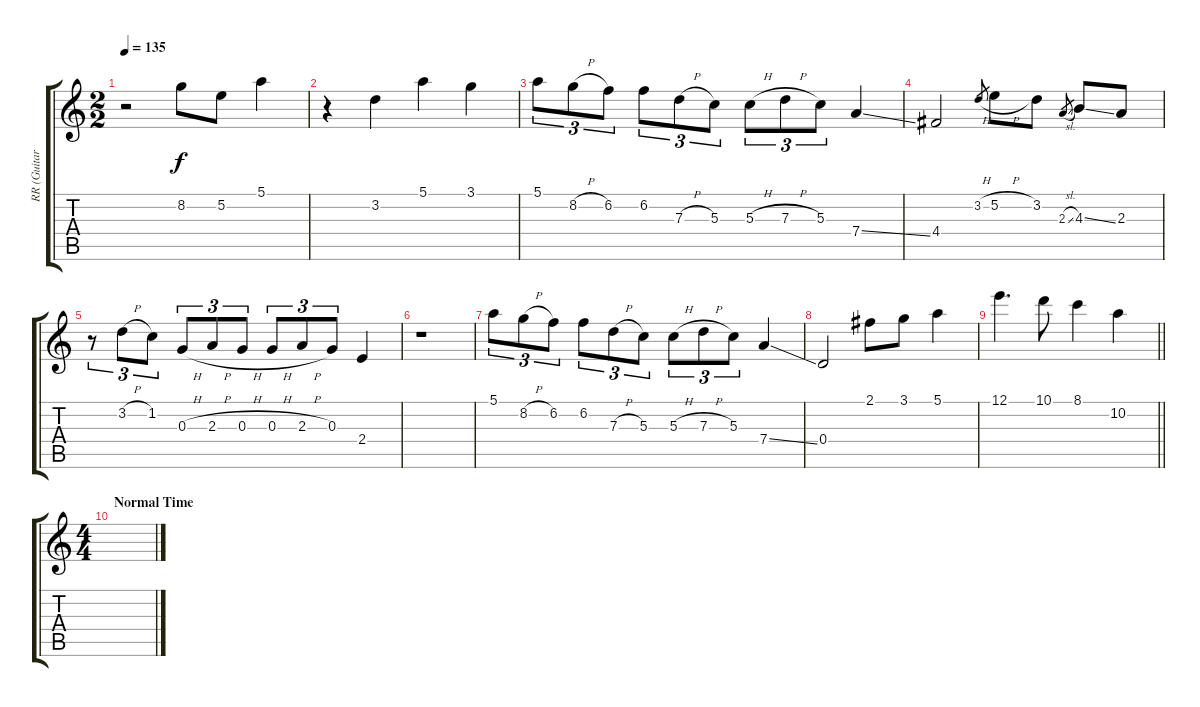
\track ("RR (Guitar 3)" "RR (Guitar") {instrument distortionguitar}
\staff {score tabs}
\tuning (E4 B3 G3 D3 A2 E2) {hide}
\ts (2 2)
\tempo 135
\clef g2
\ks c
r.2{dy f} 8.2.8 5.2.8 5.1.4 |
r.4 3.2.4 5.1.4 3.1.4 |
5.1.8{tu (3 2)} 8.2{h}.8{tu (3 2)} 6.2.8{tu (3 2)} 6.2.8{tu (3 2)} 7.3{h}.8{tu (3 2)} 5.3.8{tu (3 2)} 5.3{h}.8{tu (3 2)} 7.3{h}.8{tu (3 2)} 5.3.8{tu (3 2)} 7.4{ss}.4 |
4.4.2 3.2{h}.8{gr} 5.2{h}.8 3.2.8 2.3{sl}.8{gr} 4.3{ss}.8 2.3.8 |
r.8{tu (3 2)} 3.2{h}.8{tu (3 2)} 1.2.8{tu (3 2)} 0.3{h}.8{tu (3 2)} 2.3{h}.8{tu (3 2)} 0.3{h}.8{tu (3 2)} 0.3{h}.8{tu (3 2)} 2.3{h}.8{tu (3 2)} 0.3.8{tu (3 2)} 2.4.4 |
r.1 |
5.1.8{tu (3 2)} 8.2{h}.8{tu (3 2)} 6.2.8{tu (3 2)} 6.2.8{tu (3 2)} 7.3{h}.8{tu (3 2)} 5.3.8{tu (3 2)} 5.3{h}.8{tu (3 2)} 7.3{h}.8{tu (3 2)} 5.3.8{tu (3 2)} 7.4{ss}.4 |
0.4.2 2.1.8 3.1.8 5.1.4 |
\barLineRight lightlight
12.1.4{d} 10.1.8 8.1.4 10.2.4 |
\ts (4 4)
\section ("" "Normal Time")
